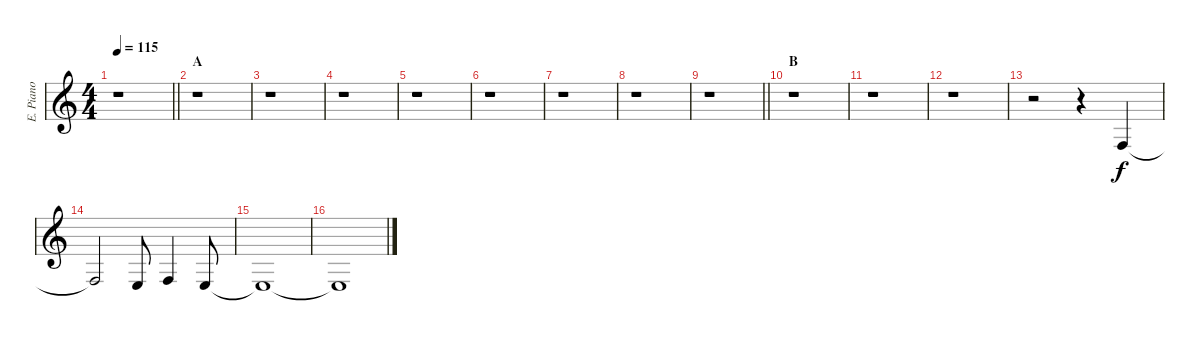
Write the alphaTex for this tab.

\track ("E. Piano" "E. Piano") {instrument electricgrandpiano}
\staff {score}
\tuning (E4 B3 G3 D3 A2 E2) {hide}
\ts (4 4)
\tempo 115
\clef g2
\barLineRight lightlight
\ks c
r.1{dy f} |
\section ("" "A")
r.1 |
r.1 |
r.1 |
r.1 |
r.1 |
r.1 |
r.1 |
\barLineRight lightlight
r.1 |
\section ("" "B")
r.1 |
r.1 |
r.1 |
r.2 r.4 3.4.4 |
3.4{t}.2 2.4.8 3.4.4 2.4.8 |
2.4{t}.1 |
2.4{t}.1
